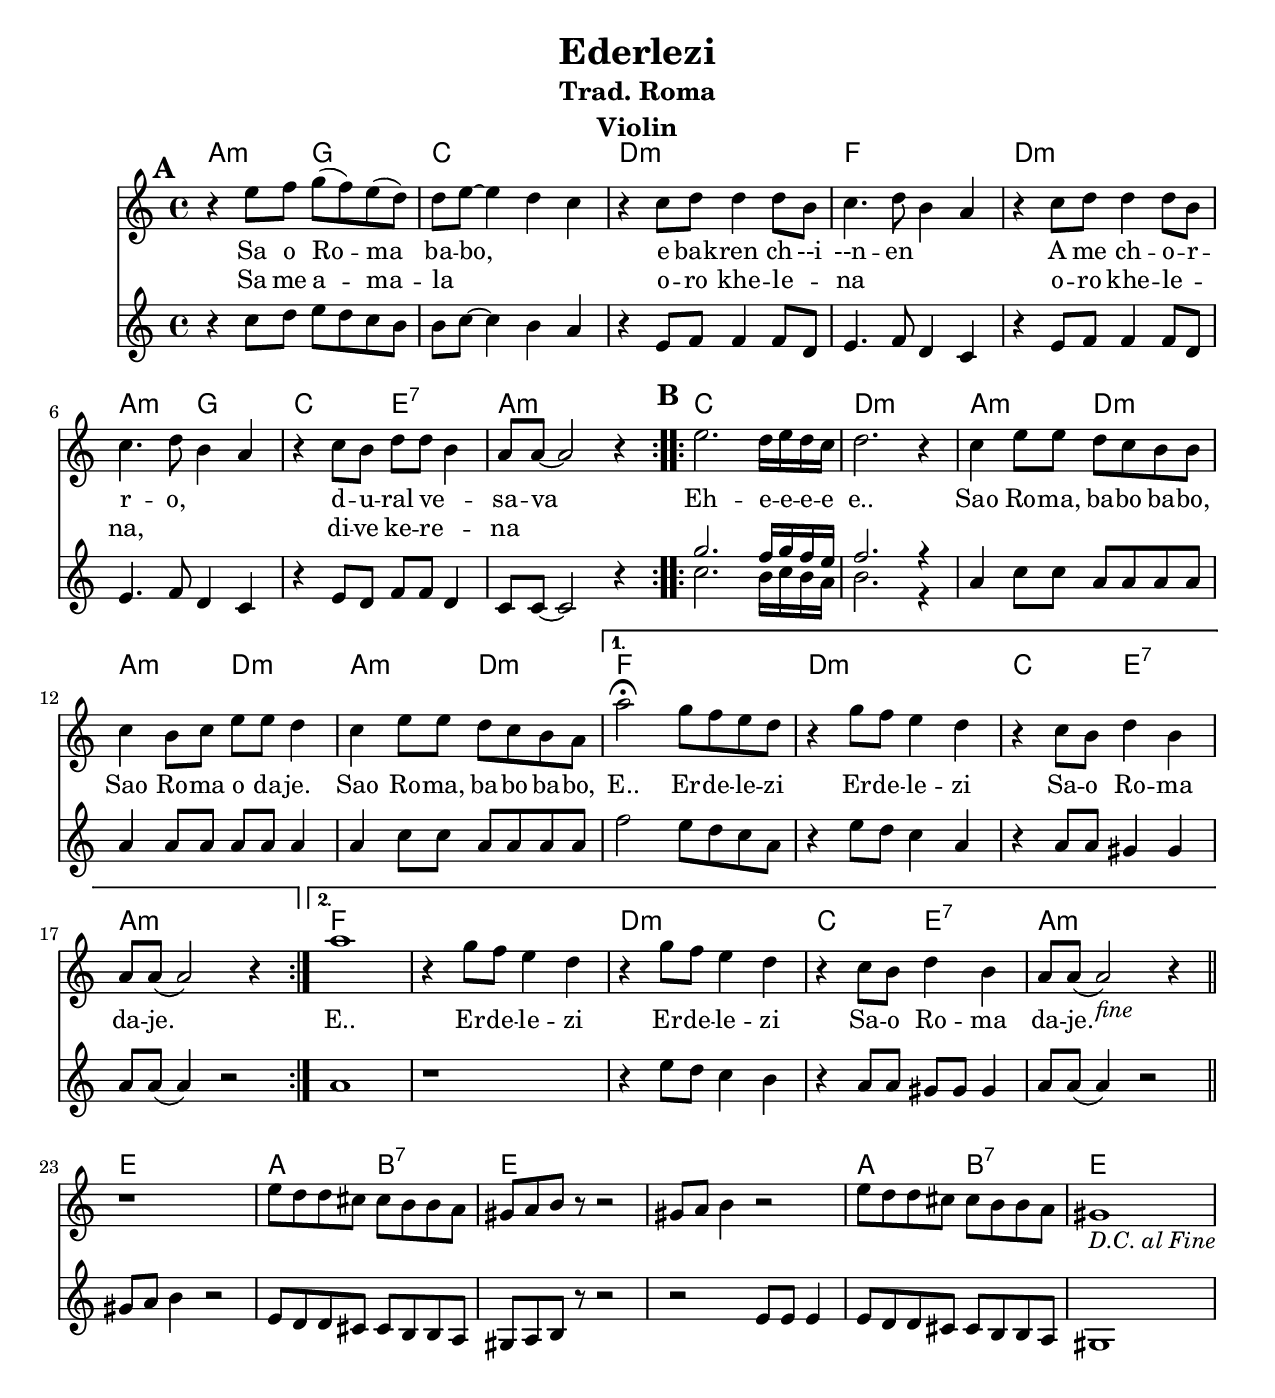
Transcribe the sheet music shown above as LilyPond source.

\version "2.18.0"
\include "english.ly"
%showLastLength = R1*12
\paper{
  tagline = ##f
  print-all-headers = ##t
  #(set-paper-size "letter")
}
date = #(strftime "%d-%m-%Y" (localtime (current-time)))

%\markup{ \italic{ " Updated " \date  }  }

%\markup{ Got something to say? }

global = {
  \clef treble
  \key d \minor
  \time 4/4
  \set Score.markFormatter = #format-mark-box-alphabet
}

%#################################### Melody ########################
primos = \relative c'' {
  \global
  %\partial 16*3 a16 d f   %lead in notes

  \repeat volta 2{
    \mark \default
    r4 a8 bf c (bf)a (g)
    g8 a~a4    g4 f %g16 f g8 f4
     r4 f8 g g4 g8 e|
    f4. g8 e4 d %e16 d e8 d4|

    r4 f8 g g4 g8 e
    f4. g8 e4 d %e16 d e8 d4|
    r4 f8 e g g e4|
    d8 d~d2 r4|
  }
  %\alternative { { }{ } }

  \repeat volta 2{
    \mark \default

       a'2. g16 a g f|
        g2. r4|

    f4 a8 a g f e e|
    f4 e8 f a a g4|
    f4 a8 a g f e d|
  }
  \alternative {
    {
      d'2 \fermata c8 bf a g
      r4 c8 bf a4 g
      r4 f8 e g4 e|
      d8 d (d2) r4|
    }
    {
      d'1 |
      r4 c8 bf a4 g|
      r4 c8 bf a4 g
      r4 f8 e8 g4 e|
      d8 d (d2) _\markup{\italic fine} r4| \bar"||"
    }
  }
  r1
  a'8 g g fs fs e e d
  cs8 d e r r2
  cs8 d e4 r2
  a8 g g fs fs e e d
  cs1 _\markup {\italic {D.C. al Fine}}

}
\addlyrics{
  %https://musescore.com/user/35722119/scores/6322876
  Sa o Ro -- ma ba -- bo,
  \repeat unfold 2{\skip2}
  e bak -- ren ch --i --n --  en
  \repeat unfold 2{\skip2}
  A me ch -- o --  -- r -- r -- o,
  \repeat unfold 2{\skip2}
  d -- u -- ral ve --  _ sa -- va
  \repeat unfold 1 {}

  Eh -- e -- e -- e -- e e..
  Sao Ro -- ma, ba -- bo ba -- bo,
  Sao Ro -- ma  o da -- je.
  Sao Ro -- ma, ba -- bo ba -- bo,
  % first end
  E.. Er -- de -- le -- zi
  Er -- de -- le -- zi
  Sa -- o Ro -- ma  da -- je.
 % 2nd end
  E.. Er -- de -- le -- zi
  Er -- de -- le -- zi
  Sa -- o Ro -- ma da -- je.

}
\addlyrics{
Sa me a -- ma -- la _
\repeat unfold 2{\skip2}
o -- ro khe -- le -- _ na
\repeat unfold 3{\skip2}
o -- ro khe -- le -- _ na,
\repeat unfold 3{\skip2}
di -- ve ke -- re -- _  na
}
secund = \relative c' {
  \global
  %\partial 16*3 a16 d f   %lead in notes

  \repeat volta 2{
    \mark \default
    r4 f8 g a g f e
    e8 f~f4 e4 d%e16 d e8 d4|
        r4 a8 bf bf4 bf8 g|
    a4. bf8 g4 f%g16 f g8 f4|

    r4 a8 bf bf4 bf8 g|
    a4. bf8 g4 f %g16 f g8 f4|
    r4 a8 g bf bf g4|
    f8 f~f2 r4|
  }
  %\alternative { { }{ } }

  \repeat volta 2{
    \mark \default
 <<

      {
       c''2. bf16 c bf a
        bf2. r4
      }
      \\
      {
         f2. e16 f e d|
    e2. r4|
      }

    >>


    d4 f8 f d d d d|
    d4 d8 d d d d4
    d4 f8 f d d d d|
  }
  \alternative {
    {
      bf'2 a8 g f d
      r4 a'8 g f4 d
      r4 d8 d cs4 cs
      d8 d (d4) r2
    }
    {
      d1
      r1
      r4 a'8 g f4 e
      r4 d8 d cs cs cs4
      d8 d(d4) r2
    }
  }
  cs8 d e4 r2
  a,8 g g fs fs e e d
  cs8 d e r r2
  r2 a8 a a4
  a8 g g fs fs e e d
  cs1
}

%################################# Chords #######################
harmonies = \chordmode {
  d2:m
  c2
  f1
  g1:m
  bf1
  g1:m
  d2:m
  c2
  f2
  a2:7
  d1:m
  %B
  f1
  g1:m
  d2:m
  g2:m
  d2:m
  g2:m % 12
  d2:m g2:m
  %ending 1 and 2
  bf1 g1:m
  f2 a2:7
  d1:m
  bf1*2 g1:m
  f2 a2:7
  d1:m
  %end part
  a1
  d2 e2:7
  a1*2
  d2 e2:7
  a1
}

\score {
  <<
    \new ChordNames {
      \set chordChanges = ##f
    \transpose d a  \harmonies
    }
    \new Staff
    \transpose d a \primos
    \new Staff \transpose d a \secund
    %\new Staff \partcombine \primos \secund
  >>
  \header{
    title= "Ederlezi"
    subtitle="Trad. Roma"
    composer= ""
    instrument = "Violin"
    arranger= ""
  }
  \midi{\tempo 4 = 120}
  \layout{indent = 1.0\cm}
}
%{
% more verses:
\markup{}
\markup {
  \fill-line {
    \hspace #0.1 % distance from left margin
    \column {
      \line { "1."
	\column {
	  ""
	}
      }
      \hspace #0.2 % vertical distance between verses
      \line { "2."
	\column {
	 ""
	}
      }
    }
    \hspace #0.1  % horiz. distance between columns
    \column {
      \line { "3."
	\column {
	  ""
	}
      }
      \hspace #0.2 % distance between verses
      \line { "4."
	\column {
	 ""
	}
      }
    }
    \hspace #0.1 % distance to right margin
  }
}

%}


%{
https://www.youtube.com/watch?v=yGuCqAfxNqU
 Sa o Roma babo,
E bakren cinen.
A me coro, dural besava.
A a daje, amaro dive.
Amaro dive erdelezi.
Ediwado babo, amenge bakro.
Sa o Roma, babo.
E bakren cinen. Eeee...j,
Sa o Roma, babo babo,
Sa o Roma daje. Sa o Roma, babo babo,
E.. Erdelezi. Erdelezi,
Sa o Roma Daje. Eeee...
Sa o Roma, babo babo,
Sa o Roma daje.
Sa o Roma, babo babo,
 Eeee... Erdelezi, Erdelezi.
Sa o Roma Daje

***************

LYRICS IN ROMANI
Sa me amala oro khelena Oro khelena,
dive kerena
Sa o Roma daje
Sa o Roma babo babo
Sa o Roma o daje Sa o Roma babo babo Ej, Ederlezi Ederlezi
 Sa o Roma daje Amaro dive Amaro dive,
Ederlezi Sa me amala oro khelena Oro khelena, dive kerena Sa o Roma daje Sa o Roma babo babo Sa o Roma daje Sa o Roma babo babo Ej, Ederlezi Ederlezi Sa o Roma daje Sa me amala oro khelena Oro khelena, dive kerena Sa o Roma babo, e bakren chinen Amaro dive E devado babo Sa o Roma babo babo Sa o Roma o daje Sa o Roma babo babo Ej, Ederlezi Ederlezi Sa o Roma daje Sa o Roma babo babo Sa o Roma o daje Sa o Roma babo babo Ederlezi Ederlezi Sa o Roma daje LYRICS IN ENGLISH All my friends are dancing the oro Dancing the oro, celebrating the day Dancing the oro, celebrating the day All the Roma, dad, dad All the Roma, mommy All the Roma, dad, dad Oh! Ederlezi Ederlezi All the Roma, mommy Our day Our day, Ederlezi All my friends are dancing the oro Dancing the oro, celebrating the day All the Roma, mommy All the Roma, dad, dad All the Roma, mommy All the Roma, dad, dad Oh! Ederlezi Ederlezi All the Roma, mommy All my friends are dancing the oro Dancing the oro, celebrating the day All the Roma, dad, slaughter lambs Our day They give us, Dad, All the Roma, dad, dad All the Roma, mommy All the Roma, dad, dad Oh! Ederlezi Ederlezi All the Roma, mommy All the Roma, dad, dad All the Roma, mommy All the Roma, dad, dad Ederlezi Ederlezi All the Roma, mommy LYRICS IN TURKISH Tüm arkadaşlarım hora oynuyor Hora oynayıp bugünü kutluyorlar Tüm Roma, anneciğim Tüm Roma, baba, baba Tüm Roma, anneciğim Tüm Roma, baba, baba Ey, Ederlezi Ederlezi Tüm Roma, anneciğim Bizim günümüz Bizim günümüz, Ederlezi Tüm arkadaşlarım hora oynuyor Hora oynayıp bugünü kutluyorlar Tüm Roma, anneciğim Tüm Roma, baba, baba Tüm Roma, anneciğim Tüm Roma, baba, baba Ey, Ederlezi Ederlezi Tüm Roma, anneciğim Tüm arkadaşlarım hora oynuyor Hora oynayıp bugünü kutluyorlar Tüm Roma, baba, kuzu avlıyor Bizim günümüz Bize, baba, Tüm Roma, baba, baba Tüm Roma, anneciğim Tüm Roma, baba, baba Ey, Ederlezi Ederlezi Tüm Roma, anneciğim Tüm Roma, baba, baba Tüm Roma, anneciğim Tüm Roma, baba, baba Ederlezi Ederlezi Tüm Roma, anneciğim LYRICS IN FRENCH Tous mes amis dansent l'oro Ils dansent l'oro, ils fêtent le jour Tous les Roms, maman Tous les Roms, papa, papa Tous les Roms, maman Tous les Roms, papa, papa Ô! Ederlezi Ederlezi Tous les Roms, maman Notre jour Notre jour, Ederlezi Tous mes amis dansent l'oro Ils dansent l'oro, ils fêtent le jour Tous les Roms, maman Tous les Roms, papa, papa Tous les Roms, maman Tous les Roms, papa, papa Ô! Ederlezi Ederlezi Tous les Roms, maman Tous mes amis dansent l'oro Ils dansent l'oro, ils fêtent le jour Tous les Roms, papa, sacrifient l'agneau Notre jour Ils nous donnent, Papa Tous les Roms, papa, papa Tous les Roms, maman Tous les Roms, papa, papa Ô! Ederlezi Ederlezi Tous les Roms, maman Tous les Roms, papa, papa Tous les Roms, maman Tous les Roms, papa, papa Ederlezi Ederlezi Tous les Roms, maman LYRICS IN PORTUGUESE Todos os meus amigos dançam o oro Dançam o oro, celebram o dia Toda a Roma mamãe Toda a Roma papai, papai Toda a Roma mamãe Toda a Roma papai, papai Ó! Ederlezi Ederlezi Toda a Roma mamãe Nosso dia Nosso dia, Ederlezi Todos os meus amigos dançam o oro Dançam o oro, celebram o dia Toda a Roma mamãe Toda a Roma papai, papai Toda a Roma mamãe Toda a Roma papai, papai Ó! Ederlezi Ederlezi Toda a Roma mamãe Todos os meus amigos dançam o oro Dançam o oro, celebram o dia Toda a Roma, papai, sacrifica cordeiros Nosso dia Oferecemos, papai, Toda a Roma papai, papai Toda a Roma mamãe Toda a Roma papai, papai Ó! Ederlezi Ederlezi Toda a Roma mamãe Toda a Roma papai, papai Toda a Roma mamãe Toda a Roma papai, papai Ederlezi Ederlezi Toda a Roma mamãe

%}